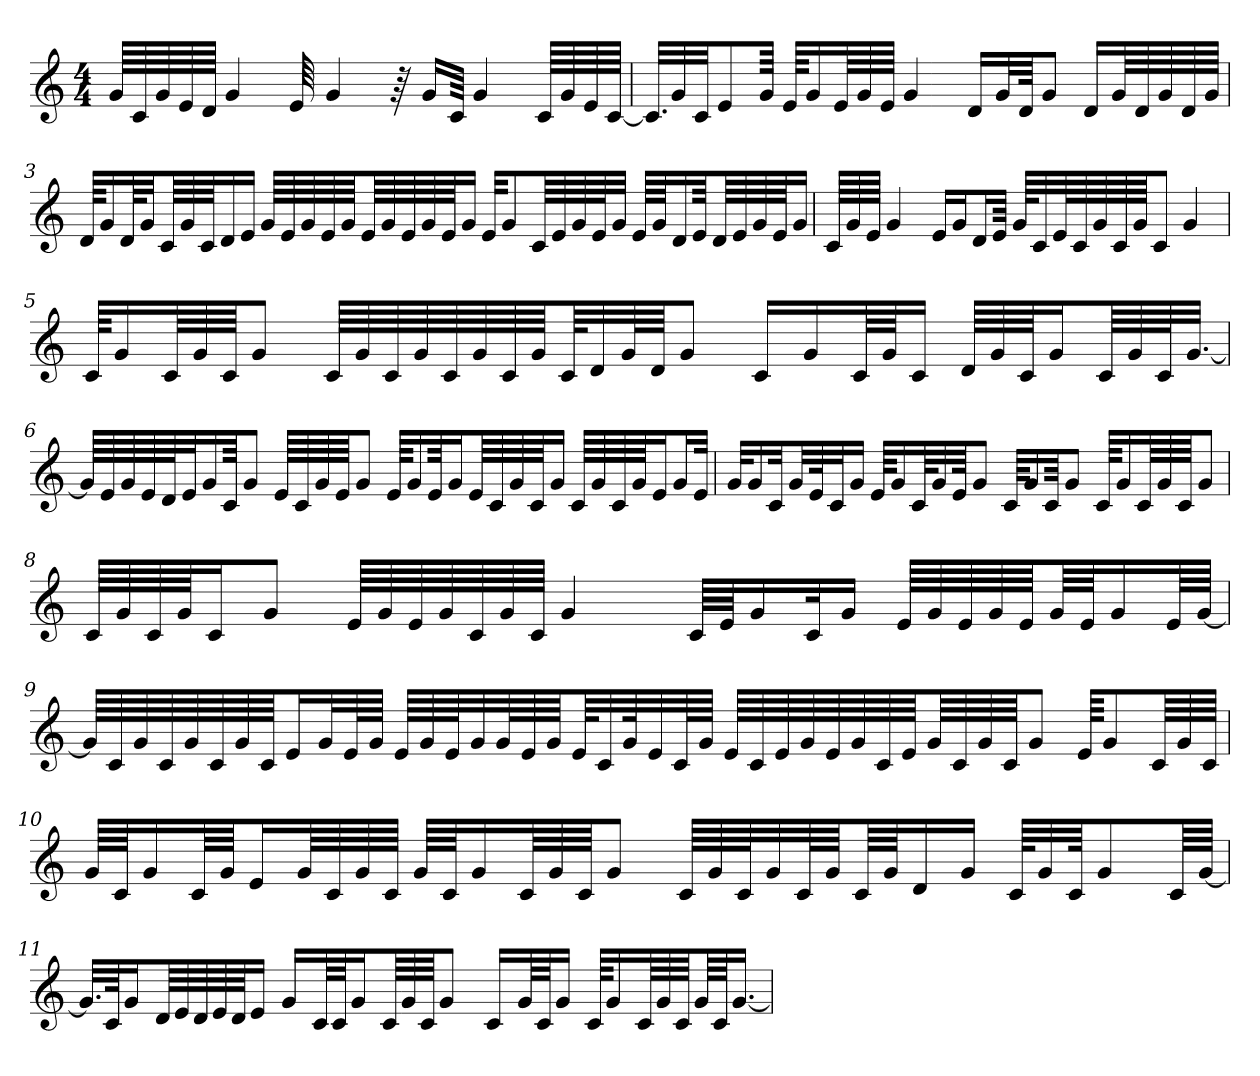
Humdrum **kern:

**kern
*part1
*staff1
*clefG2
*M4/4
=1
64g/LLLL
64c/
64g/
64e/
64d/JJJJ
4g
64e
4g
64r
16g/LL
64c/JJkk
4g
64c/LLLL
64g/
64e/
[64c/JJJJ
=2
32.c/LLL]
32g/
32c/JJ
8e/
64g/Jkkk
64e/KKLL
16g/
64e/LL
64g/
64e/JJJJ
4g
16d/LL
32g/L
64d/JJk
8g/J
16d/LL
64g/LL
64d/
64g/
64d/
64g/JJJJ
=3
64d/KKLL
16g/
64d/KL
32g/JJ
64c/LLL
64g/
64c/JJ
16d/
16e/JJ
64g/LLLL
64e/
64g/
64e/
64g/JJJ
64e/LLL
64g/
64e/
64g/
64e/JJ
16g/JJ
32e/KKL
8g/
64c/LLL
64e/
64g/
64e/J
32g/JJJ
64e/LLLL
64g/JJ
16d/
64e/Jkk
64d/LLL
64e/
64g/
64e/JJ
16g/JJ
=4
64c/LLLL
64g/
64e/JJJJ
4g
16e/LL
16g/J
16d/L
64e/JJkk
64g/KLLL
32c/
64e/L
64c/
64g/
64c/
64g/JJJ
8c/J
4g
=5
64c/KKLL
16g/
64c/LL
64g/
64c/JJJ
8g/J
64c/LLLL
64g/
64c/
64g/
64c/
64g/
64c/
64g/JJJ
64c/KLL
32d/
64g/L
64d/JJJ
8g/J
16c/LL
16g/
64c/LL
64g/JJ
16c/JJ
64d/LLLL
64g/
64c/JJ
16g/J
64c/LLL
64g/
64c/J
[32.g/JJJ
=6
64g/LLLL]
64e/
64g/
64e/
64d/J
32e/J
16g/J
64c/KKK
8g/J
64e/LLLL
64c/
64g/
64e/JJJ
8g/J
64e/KKLL
16g/
64e/KK
16g/J
64e/LLL
64c/
64g/
64c/JJ
16g/JJ
64c/LLLL
64g/
64c/
64g/JJ
16e/J
16g/L
32e/JJk
=7
32g/KLL
16g/
32c/Jk
32g/LL
64e/K
32c/J
16g/JJ
64e/KKLL
16g/
64c/KL
32g/JJ
64e/KKK
8g/J
64c/KKLL
16g/
64c/Jkk
8g/J
64c/KKLL
16g/
64c/LL
64g/
64c/JJJ
8g/J
=8
64c/LLLL
64g/
64c/
64g/JJ
16c/J
8g/J
64e/LLLL
64g/
64e/
64g/
64c/
64g/
64c/JJJJ
4g
64c/KKLL
64e/KK
16g/
32c/K
16g/JJ
64e/LLLL
64g/
64e/
64g/
64e/JJJ
64g/LLL
64e/JJ
16g/
64e/LL
[64g/JJJJ
=9
64g/LLLL]
64c/
64g/
64c/
64g/
64c/
64g/
64c/JJJ
16e/L
32g/L
64e/L
64g/JJJJ
64e/LLLL
64g/
64e/J
32g/
64g/L
64e/
64g/JJJ
64e/KLL
32c/
64g/K
32e/
64c/L
64g/JJJJ
64e/LLLL
64c/
64e/
64g/
64e/
64g/
64c/
64e/JJJ
64g/LLL
64c/
64g/
64c/JJJ
8g/J
64e/KKKL
8g/
64c/LLL
64g/
64c/JJJJ
=10
64g/LLLL
64c/JJ
16g/
64c/LL
64g/JJJ
16e/L
64g/LL
64c/
64g/
64c/JJJJ
64g/LLLL
64c/JJ
16g/
64c/LL
64g/JJJ
64c/KKK
8g/J
64c/LLLL
64g/
64c/J
32g/
64c/L
64g/JJJ
64c/LLL
64g/JJ
16d/
16g/JJ
64c/KLLL
32g/
64c/JJk
8g/
64c/LLL
[64g/JJJJ
=11
32.g/LLL]
64c/Jk
16g/J
64d/LLL
64e/
64d/
64e/
64d/JJ
16e/JJ
16g/LL
64c/LL
64c/JJ
16g/J
64c/LLL
64g/
64c/JJJ
8g/J
16c/LL
64g/LL
64c/JJ
16g/JJ
64c/KKLL
16g/
64c/LL
64g/
64c/JJJ
64g/LLL
64c/JJ
[16.g/JJ
=
*-
